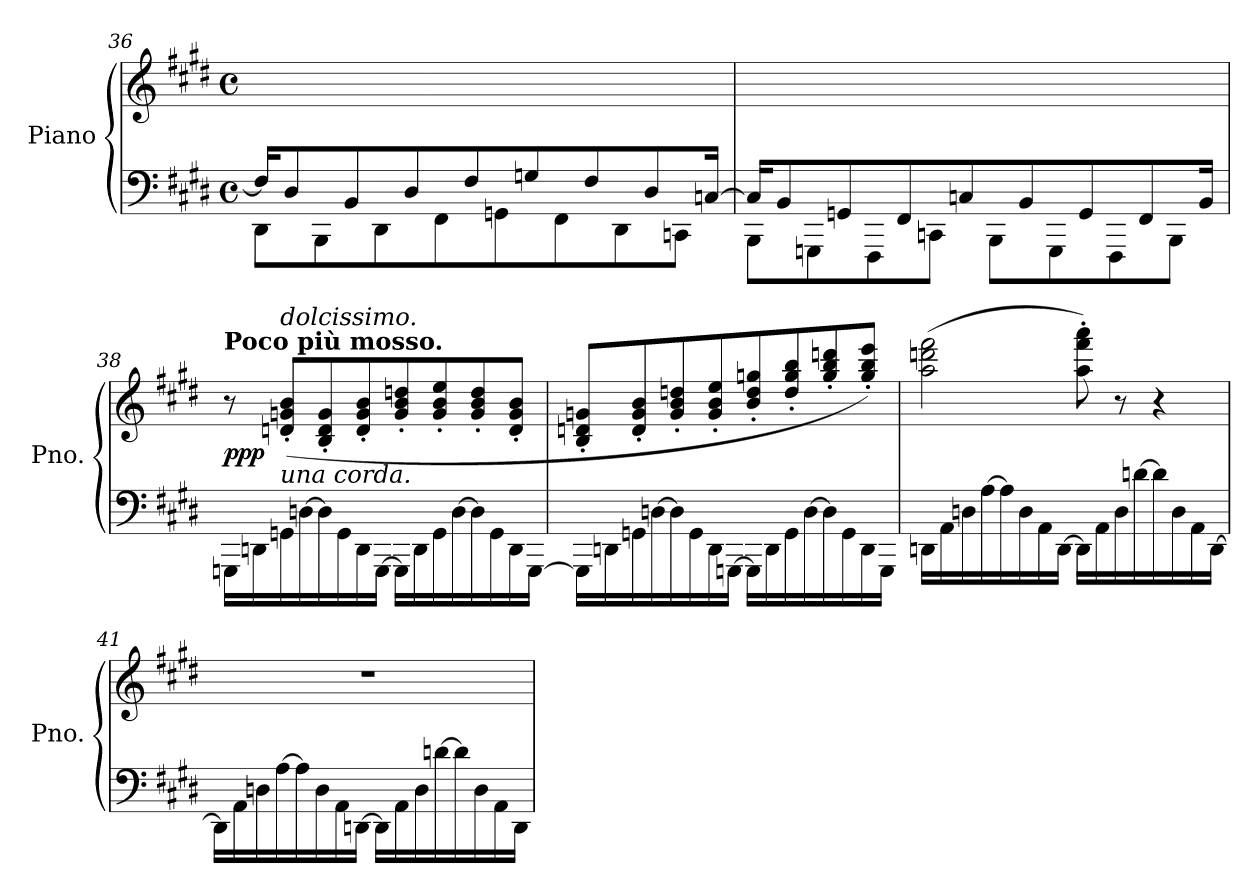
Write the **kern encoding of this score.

**kern	**kern	**dynam
*part1	*part1	*part1
*staff2	*staff1	*staff1/2
*I"Piano	*	*
*I'Pno.	*	*
*clefF4	*clefG2	*
*k[f#c#g#d#]	*k[f#c#g#d#]	*
*M4/4	*M4/4	*
*met(c)	*met(c)	*
=36	=36	=36
*^	*	*
16F#/KL]	8DD#\L	1ryy	.
8D#/	.	.	.
.	8BBB\	.	.
8BB/	.	.	.
.	8DD#\	.	.
8D#/	.	.	.
.	8FF#\	.	.
8F#/	.	.	.
.	8GGn\	.	.
8Gn/	.	.	.
.	8FF#\	.	.
8F#/	.	.	.
.	8DD#\	.	.
8D#/	.	.	.
.	8CCn\J	.	.
[16Cn/Jk	.	.	.
!!LO:LB:g=z
=37	=37	=37	=37
16C/KL]	8BBB\L	1ryy	.
8BB/	.	.	.
.	8GGGn\	.	.
8GGn/	.	.	.
.	8FFF#\	.	.
8FF#/	.	.	.
.	8CCn\J	.	.
8Cn/	.	.	.
.	8BBB\L	.	.
8BB/	.	.	.
.	8GGG\	.	.
8GG/	.	.	.
.	8FFF#\	.	.
8FF#/	.	.	.
.	8BBB\J	.	.
16BB/Jk	.	.	.
*v	*v	*	*
!!LO:LB:g=z
=38	=38	=38
!	!LO:TX:a:B:t=Poco più mosso.	!
!	!	!LO:DY:b
16GGGn\LL	8r	ppp
16DDn\	.	.
!	!LO:TX:a:i:t=dolcissimo.	!
!	!LO:TX:b:i:t=una corda.	!
16GGn\	(>8dn/' 8gn/' 8b/'L	.
[16Dn\	.	.
16D\]	8B/' 8d/' 8g/'	.
16GG\	.	.
16DD\	8d/' 8g/' 8b/'	.
[16GGG\JJ	.	.
16GGG\LL]	8g/' 8b/' 8ddn/'	.
16DD\	.	.
16GG\	8g/' 8b/' 8ee/'	.
[16D\	.	.
16D\]	8g/' 8b/' 8dd/'	.
16GG\	.	.
16DD\	8d/' 8g/' 8b/'J	.
[16GGG\JJ	.	.
=39	=39	=39
16GGG\LL]	8B/' 8dn/' 8gn/'L	.
16DDn\	.	.
16GGn\	8d/' 8g/' 8b/'	.
[16Dn\	.	.
16D\]	8g/' 8b/' 8ddn/'	.
16GG\	.	.
16DD\	8g/' 8b/' 8ee/'	.
[16GGGn\JJ	.	.
16GGG\LL]	8b/' 8dd/' 8ggn/'	.
16DD\	.	.
16GG\	8dd/' 8gg/' 8bb/'	.
[16D\	.	.
16D\]	8gg/' 8bb/' 8dddn/'	.
16GG\	.	.
16DD\	8gg/' 8bb/' 8eee/'J)	.
16GGG\JJ	.	.
!!LO:PB:g=z
=40	=40	=40
16DDn\LL	(>2aa\ 2dddn\ 2fff#\	.
16AA\	.	.
16Dn\	.	.
[16A\	.	.
16A\]	.	.
16D\	.	.
16AA\	.	.
[16DD\JJ	.	.
16DD\LL]	8aa\' 8fff#\' 8aaa\')	.
16AA\	.	.
16D\	8r	.
[16dn\	.	.
16d\]	4r	.
16D\	.	.
16AA\	.	.
[16DD\JJ	.	.
=41	=41	=41
16DD\LL]	1r	.
16AA\	.	.
16Dn\	.	.
[16A\	.	.
16A\]	.	.
16D\	.	.
16AA\	.	.
[16DDn\JJ	.	.
16DD\LL]	.	.
16AA\	.	.
16D\	.	.
[16dn\	.	.
16d\]	.	.
16D\	.	.
16AA\	.	.
16DD\JJ	.	.
=	=	=
*-	*-	*-
